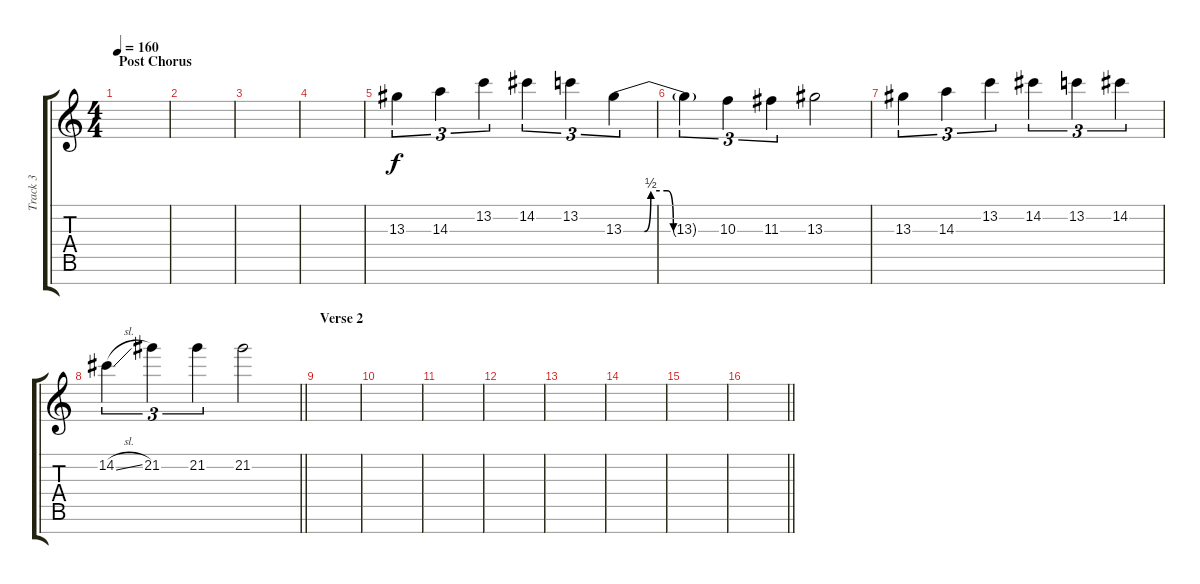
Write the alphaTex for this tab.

\track ("Track 3" "Track 3") {instrument distortionguitar}
\staff {score tabs}
\tuning (E4 B3 G3 D3 A2 E2 B1) {hide}
\ts (4 4)
\section ("" "Post Chorus")
\tempo 160
\clef g2
\ks c
|
|
|
|
13.3.4{tu (3 2)} 14.3.4{tu (3 2)} 13.2.4{tu (3 2)} 14.2.4{tu (3 2)} 13.2.4{tu (3 2)} 13.3{be (custom 0 0 13 0 17 2 27 2 31 0 60 0)}.4{tu (3 2)} |
13.3{t}.4{tu (3 2)} 10.3.4{tu (3 2)} 11.3.4{tu (3 2)} 13.3.2 |
13.3.4{tu (3 2)} 14.3.4{tu (3 2)} 13.2.4{tu (3 2)} 14.2.4{tu (3 2)} 13.2.4{tu (3 2)} 14.2.4{tu (3 2)} |
\barLineRight lightlight
14.2{sl}.4{tu (3 2)} 21.2.4{tu (3 2)} 21.2.4{tu (3 2)} 21.2.2 |
\section ("" "Verse 2")
|
|
|
|
|
|
|
\barLineRight lightlight
